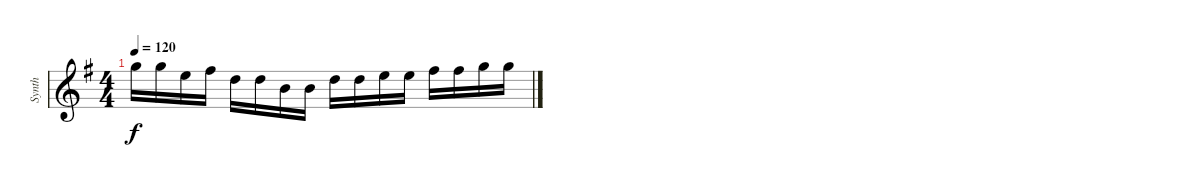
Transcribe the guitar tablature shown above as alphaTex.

\track ("Synth" "Synth") {instrument sitar}
\staff {score}
\tuning (E4 B3 G3 D3 A2 E2) {hide}
\ts (4 4)
\tempo 120
\clef g2
\ks g
15.1.16{dy f} 15.1.16 12.1.16 14.1.16 15.2.16 15.2.16 12.2.16 12.2.16 15.2.16 15.2.16 12.1.16 12.1.16 14.1.16 14.1.16 15.1.16 15.1.16
